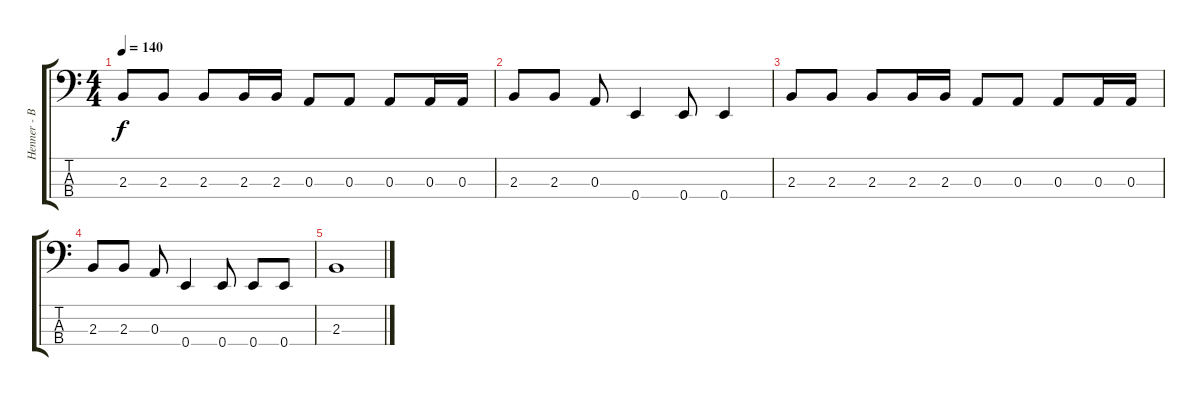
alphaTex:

\track ("Henner - Bass" "Henner - B") {instrument electricbassfinger}
\staff {score tabs}
\tuning (G2 D2 A1 E1) {hide}
\ts (4 4)
\tempo 140
\clef f4
\ks c
2.3.8{dy f} 2.3.8 2.3.8 2.3.16 2.3.16 0.3.8 0.3.8 0.3.8 0.3.16 0.3.16 |
2.3.8 2.3.8 0.3.8 0.4.4 0.4.8 0.4.4 |
2.3.8 2.3.8 2.3.8 2.3.16 2.3.16 0.3.8 0.3.8 0.3.8 0.3.16 0.3.16 |
2.3.8 2.3.8 0.3.8 0.4.4 0.4.8 0.4.8 0.4.8 |
2.3.1
